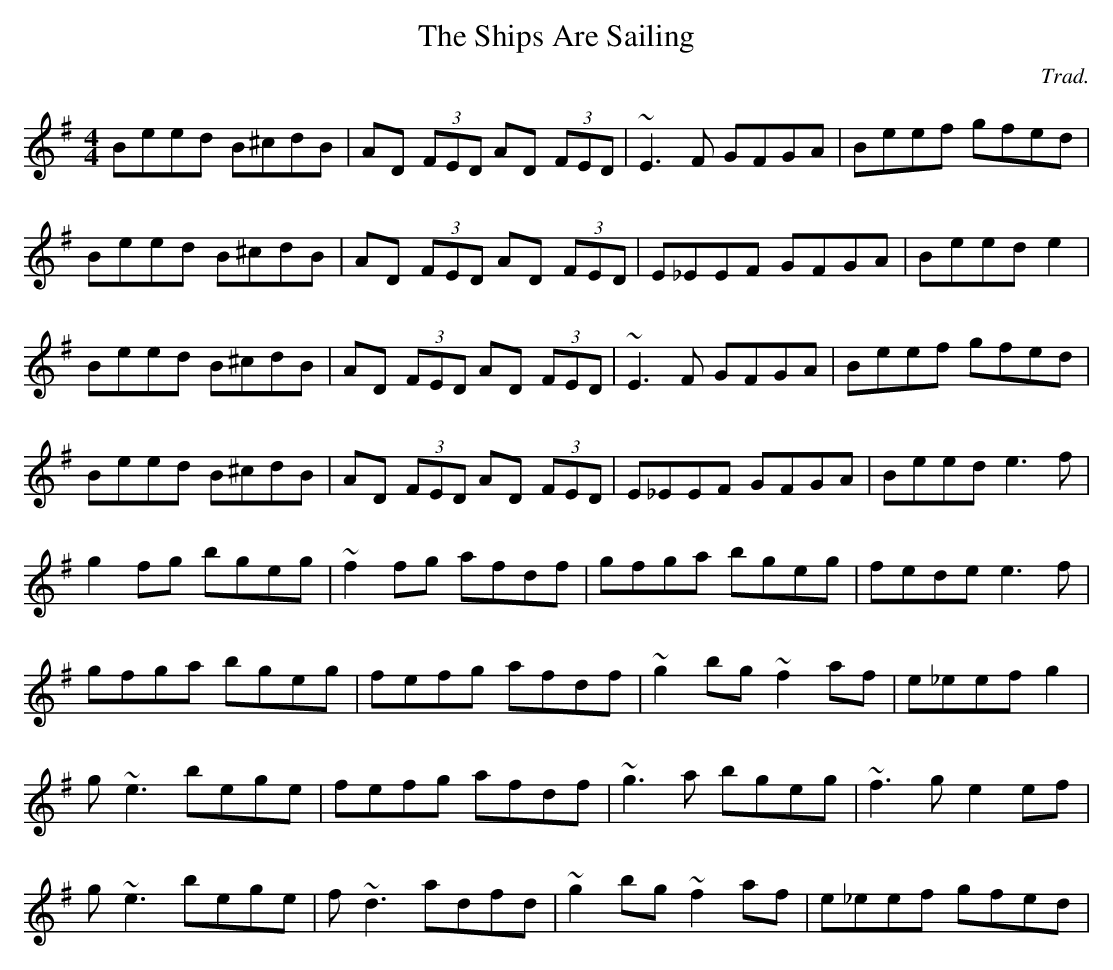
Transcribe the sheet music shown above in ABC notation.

X:1
T:The Ships Are Sailing
C:Trad.
M:4/4
K:G
Beed B^cdB|AD (3FED AD (3FED|~E3 F GFGA|Beef gfed|
Beed B^cdB|AD (3FED AD (3FED|E_EEF GFGA|Beed e2|
Beed B^cdB|AD (3FED AD (3FED|~E3 F GFGA|Beef gfed|
Beed B^cdB|AD (3FED AD (3FED|E_EEF GFGA|Beed e3f|
g2fg bgeg|~f2fg afdf|gfga bgeg|fede e3f|
gfga bgeg|fefg afdf|~g2 bg ~f2 af|e_eef g2|
g~e3 bege|fefg afdf|~g3a bgeg|~f3g e2 ef|
g~e3 bege|f~d3 adfd|~g2 bg ~f2 af|e_eef gfed|
